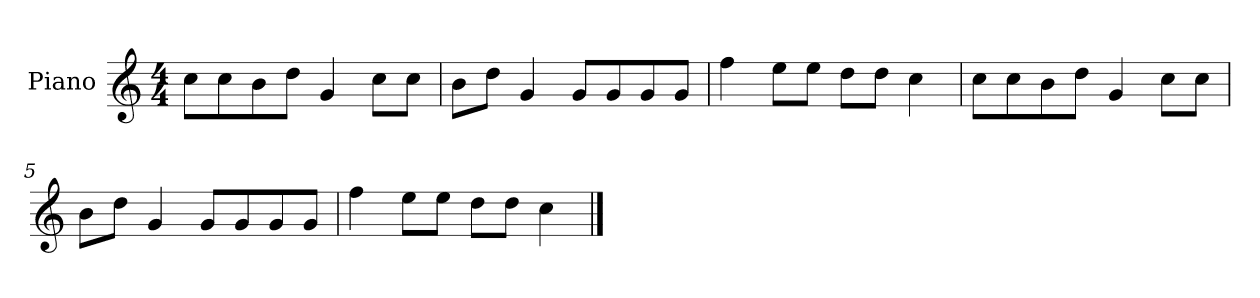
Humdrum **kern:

**kern
*part1
*staff1
*I"Piano
*I'P-no
*clefG2
*k[]
*M4/4
*MM90
=1
8cc\L
8cc\
8b\
8dd\J
4g/
8cc\L
8cc\J
=2
8b\L
8dd\J
4g/
8g/L
8g/
8g/
8g/J
=3
4ff\
8ee\L
8ee\J
8dd\L
8dd\J
4cc\
=4
8cc\L
8cc\
8b\
8dd\J
4g/
8cc\L
8cc\J
=5
8b\L
8dd\J
4g/
8g/L
8g/
8g/
8g/J
!!LO:LB:g=z
=6
4ff\
8ee\L
8ee\J
8dd\L
8dd\J
4cc\
==
*-
